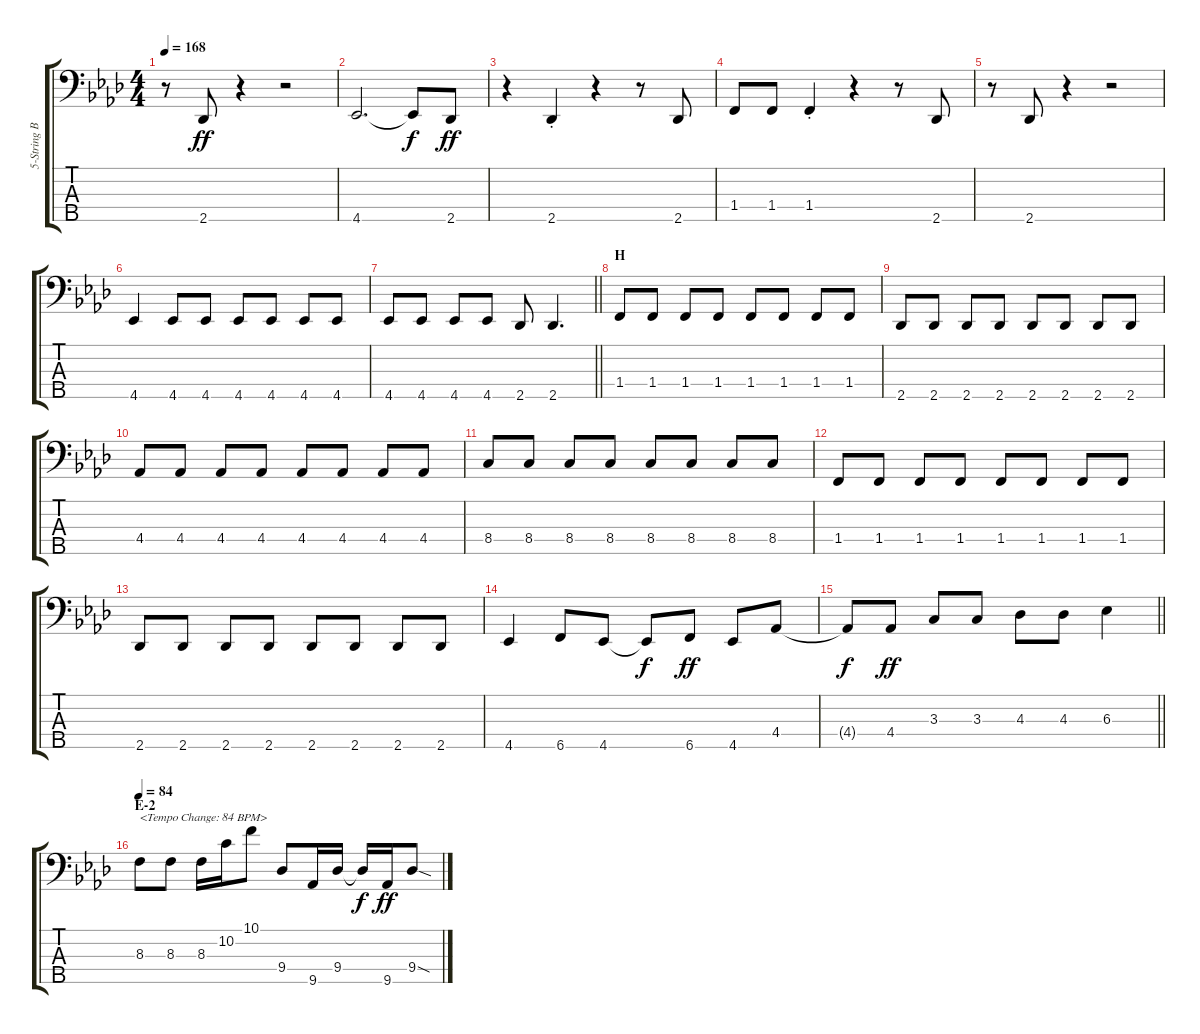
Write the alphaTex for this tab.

\track ("5-String Bass" "5-String B") {instrument electricbasspick}
\staff {score tabs}
\tuning (G2 D2 A1 E1 B0) {hide}
\ts (4 4)
\tempo 168
\clef f4
\ks ab
r.8{dy ff} 2.5.8 r.4 r.2 |
4.5.2{d} 4.5{t}.8{dy f} 2.5.8{dy ff} |
r.4 2.5{st}.4 r.4 r.8 2.5.8 |
1.4.8 1.4.8 1.4{st}.4 r.4 r.8 2.5.8 |
r.8 2.5.8 r.4 r.2 |
4.5.4 4.5.8 4.5.8 4.5.8 4.5.8 4.5.8 4.5.8 |
\barLineRight lightlight
4.5.8 4.5.8 4.5.8 4.5.8 2.5.8 2.5.4{d} |
\section ("" "H")
1.4.8 1.4.8 1.4.8 1.4.8 1.4.8 1.4.8 1.4.8 1.4.8 |
2.5.8 2.5.8 2.5.8 2.5.8 2.5.8 2.5.8 2.5.8 2.5.8 |
4.4.8 4.4.8 4.4.8 4.4.8 4.4.8 4.4.8 4.4.8 4.4.8 |
8.4.8 8.4.8 8.4.8 8.4.8 8.4.8 8.4.8 8.4.8 8.4.8 |
1.4.8 1.4.8 1.4.8 1.4.8 1.4.8 1.4.8 1.4.8 1.4.8 |
2.5.8 2.5.8 2.5.8 2.5.8 2.5.8 2.5.8 2.5.8 2.5.8 |
4.5.4 6.5.8 4.5.8 4.5{t}.8{dy f} 6.5.8{dy ff} 4.5.8 4.4.8 |
\barLineRight lightlight
4.4{t}.8{dy f} 4.4.8{dy ff} 3.3.8 3.3.8 4.3.8 4.3.8 6.3.4 |
\section ("" "E-2")
\tempo 84
8.3.8{txt "<Tempo Change: 84 BPM>"} 8.3.8 8.3.16 10.2.16 10.1.8 9.4.8 9.5.16 9.4.16 9.4{t}.16{dy f} 9.5.16{dy ff} 9.4{sod}.8
